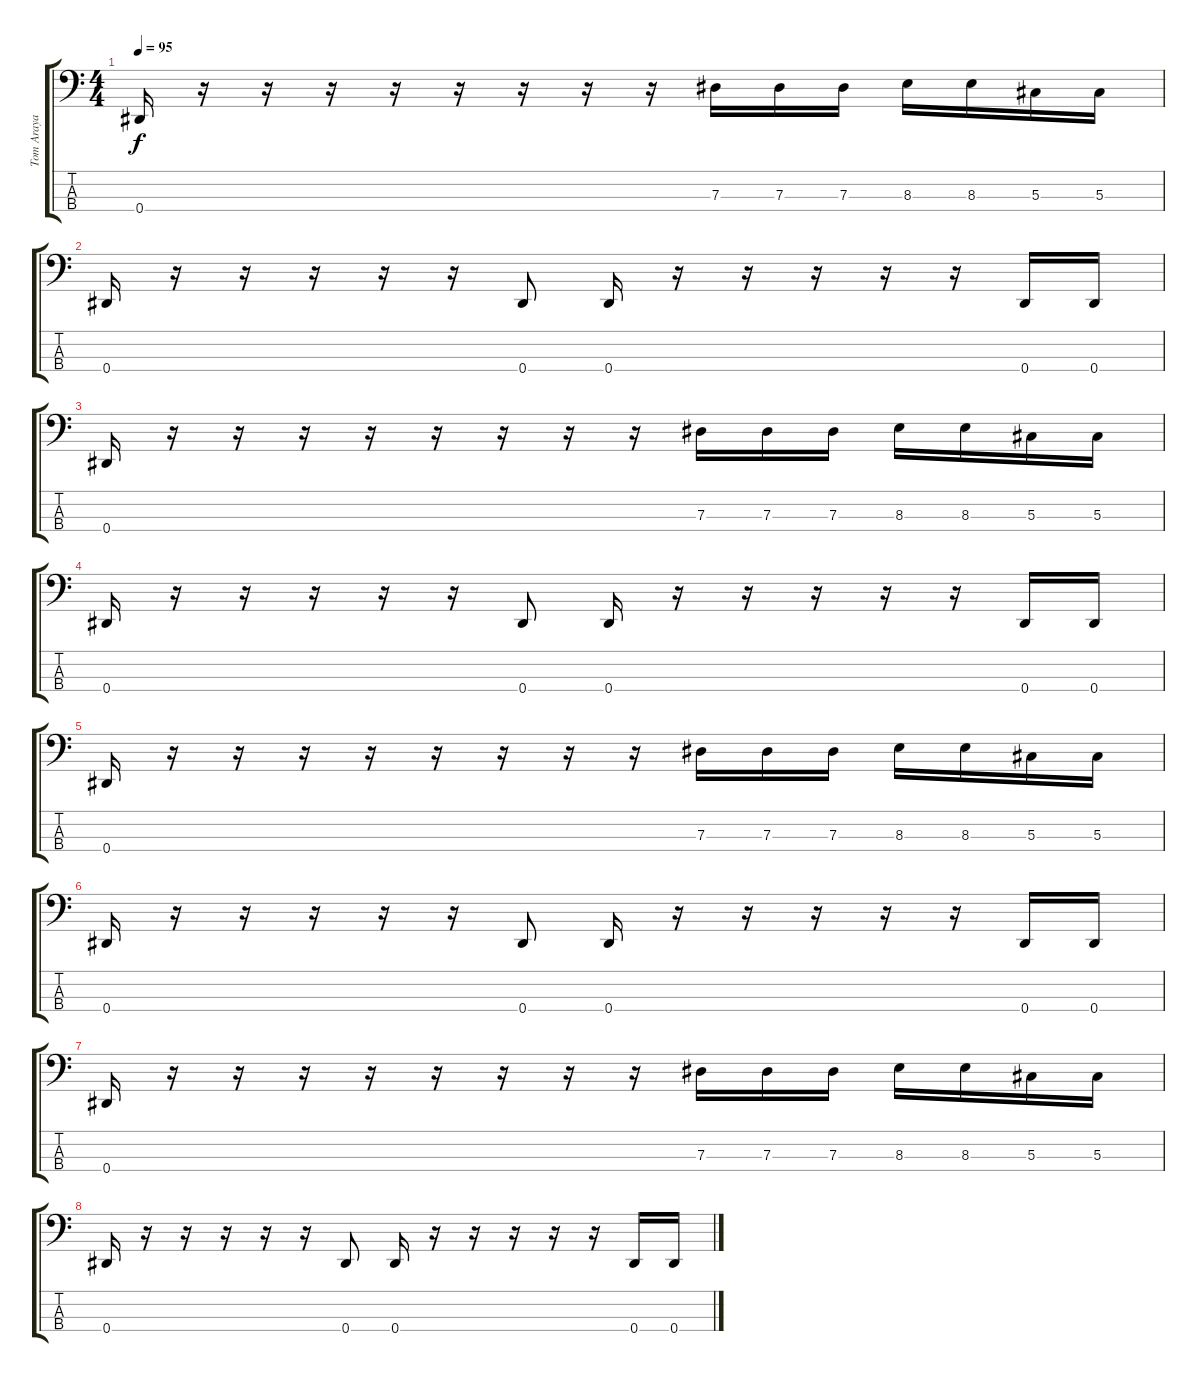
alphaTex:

\track ("Tom Araya" "Tom Araya") {instrument electricbasspick}
\staff {score tabs}
\tuning (Gb2 Db2 Ab1 Eb1) {hide}
\ts (4 4)
\tempo 95
\clef f4
\ks c
0.4.16{dy f} r.16 r.16 r.16 r.16 r.16 r.16 r.16 r.16 7.3.16 7.3.16 7.3.16 8.3.16 8.3.16 5.3.16 5.3.16 |
0.4.16 r.16 r.16 r.16 r.16 r.16 0.4.8 0.4.16 r.16 r.16 r.16 r.16 r.16 0.4.16 0.4.16 |
0.4.16 r.16 r.16 r.16 r.16 r.16 r.16 r.16 r.16 7.3.16 7.3.16 7.3.16 8.3.16 8.3.16 5.3.16 5.3.16 |
0.4.16 r.16 r.16 r.16 r.16 r.16 0.4.8 0.4.16 r.16 r.16 r.16 r.16 r.16 0.4.16 0.4.16 |
0.4.16 r.16 r.16 r.16 r.16 r.16 r.16 r.16 r.16 7.3.16 7.3.16 7.3.16 8.3.16 8.3.16 5.3.16 5.3.16 |
0.4.16 r.16 r.16 r.16 r.16 r.16 0.4.8 0.4.16 r.16 r.16 r.16 r.16 r.16 0.4.16 0.4.16 |
0.4.16 r.16 r.16 r.16 r.16 r.16 r.16 r.16 r.16 7.3.16 7.3.16 7.3.16 8.3.16 8.3.16 5.3.16 5.3.16 |
0.4.16 r.16 r.16 r.16 r.16 r.16 0.4.8 0.4.16 r.16 r.16 r.16 r.16 r.16 0.4.16 0.4.16
